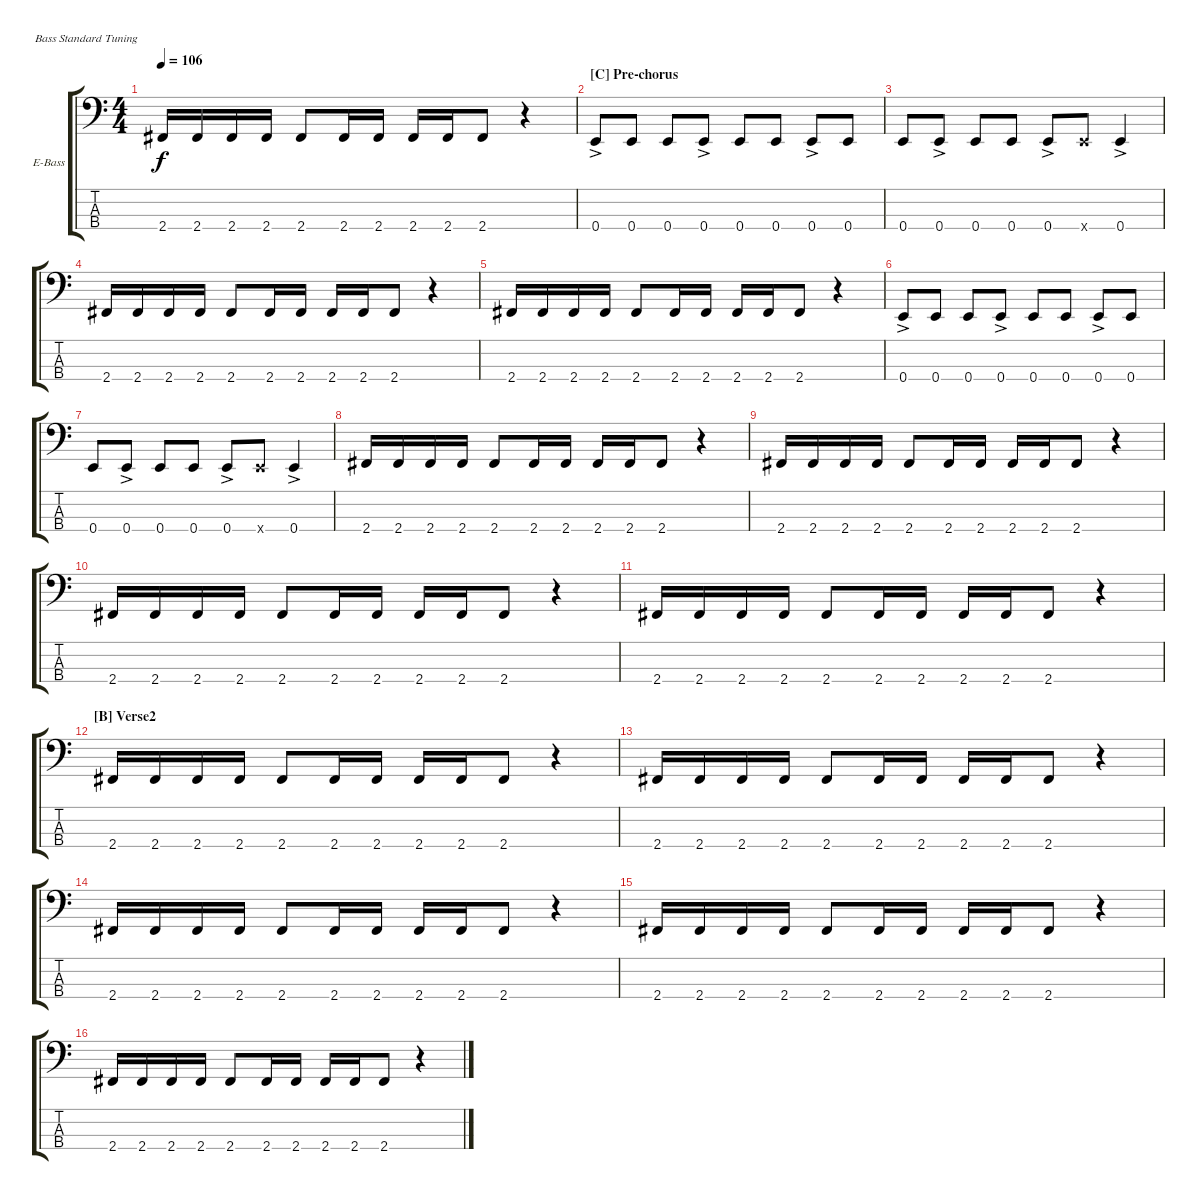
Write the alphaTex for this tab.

\bracketExtendMode groupsimilarinstruments
\firstSystemTrackNameOrientation horizontal
\otherSystemsTrackNameOrientation horizontal
\track ("Mike Inez" "E-Bass") {instrument electricbasspick}
\staff {score tabs}
\tuning (G2 D2 A1 E1)
\ts (4 4)
\tempo 106
\clef f4
\ks c
2.4.16{dy f} 2.4.16 2.4.16 2.4.16 2.4.8 2.4.16 2.4.16 2.4.16 2.4.16 2.4.8 r.4 |
\section ("C" "Pre-chorus")
0.4{ac}.8 0.4.8 0.4.8 0.4{ac}.8 0.4.8 0.4.8 0.4{ac}.8 0.4.8 |
0.4.8 0.4{ac}.8 0.4.8 0.4.8 0.4{ac}.8 0.4{x}.8 0.4{ac}.4 |
2.4.16 2.4.16 2.4.16 2.4.16 2.4.8 2.4.16 2.4.16 2.4.16 2.4.16 2.4.8 r.4 |
2.4.16 2.4.16 2.4.16 2.4.16 2.4.8 2.4.16 2.4.16 2.4.16 2.4.16 2.4.8 r.4 |
0.4{ac}.8 0.4.8 0.4.8 0.4{ac}.8 0.4.8 0.4.8 0.4{ac}.8 0.4.8 |
0.4.8 0.4{ac}.8 0.4.8 0.4.8 0.4{ac}.8 0.4{x}.8 0.4{ac}.4 |
2.4.16 2.4.16 2.4.16 2.4.16 2.4.8 2.4.16 2.4.16 2.4.16 2.4.16 2.4.8 r.4 |
2.4.16 2.4.16 2.4.16 2.4.16 2.4.8 2.4.16 2.4.16 2.4.16 2.4.16 2.4.8 r.4 |
2.4.16 2.4.16 2.4.16 2.4.16 2.4.8 2.4.16 2.4.16 2.4.16 2.4.16 2.4.8 r.4 |
2.4.16 2.4.16 2.4.16 2.4.16 2.4.8 2.4.16 2.4.16 2.4.16 2.4.16 2.4.8 r.4 |
\section ("B" "Verse2")
2.4.16 2.4.16 2.4.16 2.4.16 2.4.8 2.4.16 2.4.16 2.4.16 2.4.16 2.4.8 r.4 |
2.4.16 2.4.16 2.4.16 2.4.16 2.4.8 2.4.16 2.4.16 2.4.16 2.4.16 2.4.8 r.4 |
2.4.16 2.4.16 2.4.16 2.4.16 2.4.8 2.4.16 2.4.16 2.4.16 2.4.16 2.4.8 r.4 |
2.4.16 2.4.16 2.4.16 2.4.16 2.4.8 2.4.16 2.4.16 2.4.16 2.4.16 2.4.8 r.4 |
2.4.16 2.4.16 2.4.16 2.4.16 2.4.8 2.4.16 2.4.16 2.4.16 2.4.16 2.4.8 r.4
